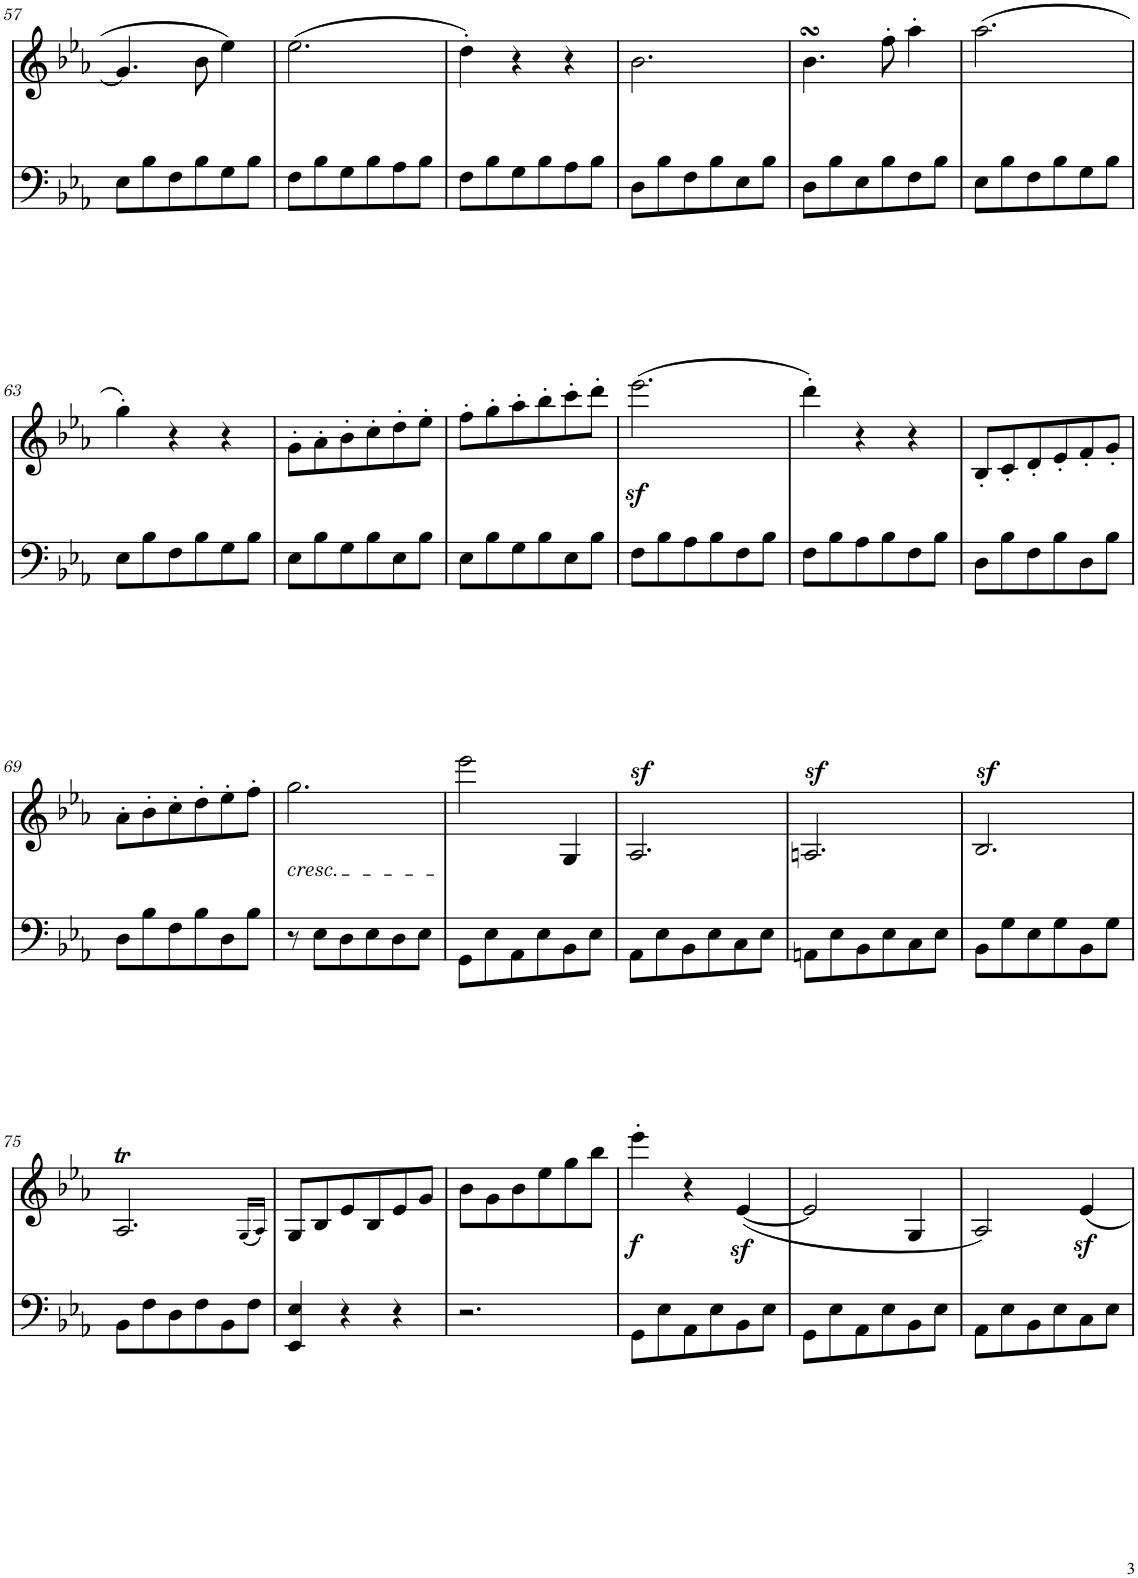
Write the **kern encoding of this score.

**kern	**kern	**dynam
*part2	*part1	*part1
*staff2	*staff1	*staff1
*I"piano	*I"piano	*
*I'Pno	*I'Pno	*
!!LO:PB:g=z
*clefF4	*clefG2	*
*k[b-e-a-]	*k[b-e-a-]	*
*c:	*c:	*
*M3/4	*M3/4	*
=57	=57	=57
8E-\L	4.g/]	.
8B-\	.	.
8F\	.	.
8B-\	8b-\	.
8G\	4ee-\	.
8B-\J	.	.
=58	=58	=58
8F\L	(2.ee-\	.
8B-\	.	.
8G\	.	.
8B-\	.	.
8A-\	.	.
8B-\J	.	.
=59	=59	=59
8F\L	4dd'\)	.
8B-\	.	.
8G\	4r	.
8B-\	.	.
8A-\	4r	.
8B-\J	.	.
=60	=60	=60
8D\L	2.b-\	.
8B-\	.	.
8F\	.	.
8B-\	.	.
8E-\	.	.
8B-\J	.	.
=61	=61	=61
8D\L	4.b-sSSS\	.
8B-\	.	.
8E-\	.	.
8B-\	8ff'\	.
8F\	4aa-'\	.
8B-\J	.	.
=62	=62	=62
8E-\L	(2.aa-\	.
8B-\	.	.
8F\	.	.
8B-\	.	.
8G\	.	.
8B-\J	.	.
!!LO:LB:g=z
=63	=63	=63
8E-\L	4gg'\)	.
8B-\	.	.
8F\	4r	.
8B-\	.	.
8G\	4r	.
8B-\J	.	.
=64	=64	=64
8E-\L	8g'\L	.
8B-\	8a-'\	.
8G\	8b-'\	.
8B-\	8cc'\	.
8E-\	8dd'\	.
8B-\J	8ee-'\J	.
=65	=65	=65
8E-\L	8ff'\L	.
8B-\	8gg'\	.
8G\	8aa-'\	.
8B-\	8bb-'\	.
8E-\	8ccc'\	.
8B-\J	8ddd'\J	.
=66	=66	=66
8F\L	(2.eee-z<\	.
8B-\	.	.
8A-\	.	.
8B-\	.	.
8F\	.	.
8B-\J	.	.
=67	=67	=67
8F\L	4ddd'\)	.
8B-\	.	.
8A-\	4r	.
8B-\	.	.
8F\	4r	.
8B-\J	.	.
=68	=68	=68
8D\L	8B-'/L	.
8B-\	8c'/	.
8F\	8d'/	.
8B-\	8e-'/	.
8D\	8f'/	.
8B-\J	8g'/J	.
!!LO:LB:g=z
=69	=69	=69
8D\L	8a-'\L	.
8B-\	8b-'\	.
8F\	8cc'\	.
8B-\	8dd'\	.
8D\	8ee-'\	.
8B-\J	8ff'\J	.
=70	=70	=70
!	!LO:TX:b:i:t=cresc.	!
8r	2.gg\	.
8E-\L	.	.
8D\	.	.
8E-\	.	.
8D\	.	.
8E-\J	.	.
=71	=71	=71
8GG\L	2eee-\	.
8E-\	.	.
8AA-\	.	.
8E-\	.	.
8BB-\	4G/	.
8E-\J	.	.
=72	=72	=72
8AA-\L	2.A-z>/	.
8E-\	.	.
8BB-\	.	.
8E-\	.	.
8C\	.	.
8E-\J	.	.
=73	=73	=73
8AAn\L	2.Anz>/	.
8E-\	.	.
8BB-\	.	.
8E-\	.	.
8C\	.	.
8E-\J	.	.
=74	=74	=74
8BB-\L	2.B-z>/	.
8G\	.	.
8E-\	.	.
8G\	.	.
8BB-\	.	.
8G\J	.	.
!!LO:LB:g=z
=75	=75	=75
8BB-\L	2.A-T/	.
8F\	.	.
8D\	.	.
8F\	.	.
8BB-\	.	.
8F\J	.	.
.	(16qG/LL	.
.	16qA-/JJ)	.
=76	=76	=76
4EE-/ 4E-/	8G/L	.
.	8B-/	.
4r	8e-/	.
.	8B-/	.
4r	8e-/	.
.	8g/J	.
=77	=77	=77
2.r	8b-\L	.
.	8g\	.
.	8b-\	.
.	8ee-\	.
.	8gg\	.
.	8bb-\J	.
=78	=78	=78
!	!	!LO:DY:b
8GG\L	4eee-'\	f
8E-\	.	.
8AA-\	4r	.
8E-\	.	.
8BB-\	(<[4e-z</	.
8E-\J	.	.
=79	=79	=79
8GG\L	2e-/]	.
8E-\	.	.
8AA-\	.	.
8E-\	.	.
8BB-\	4G/	.
8E-\J	.	.
=80	=80	=80
8AA-\L	2A-/)	.
8E-\	.	.
8BB-\	.	.
8E-\	.	.
8C\	4e-z</	.
8E-\J	.	.
=	=	=
*-	*-	*-
